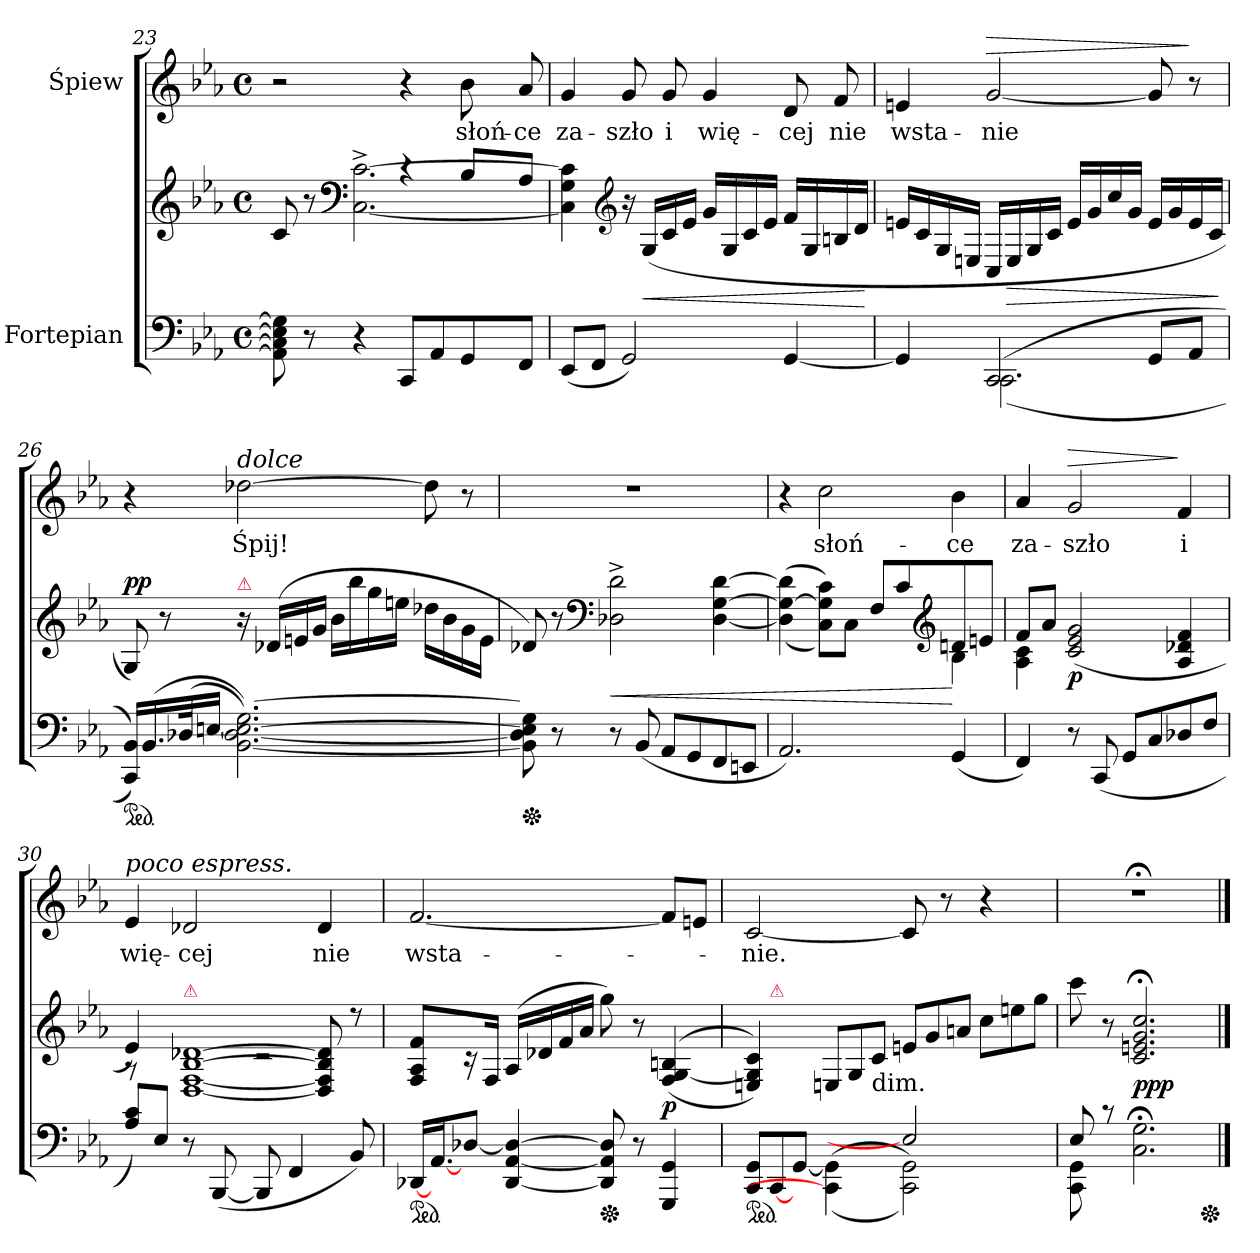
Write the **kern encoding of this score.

**kern	**kern	**dynam	**kern	**text	**dynam
*part2	*part2	*part2	*part1	*part1	*part1
*staff3	*staff2	*staff2/3	*staff1	*staff1	*staff1
*I"Fortepian	*	*	*I"Śpiew	*	*
*clefF4	*clefG2	*	*clefG2	*	*
*k[b-e-a-]	*k[b-e-a-]	*	*k[b-e-a-]	*	*
*E-:	*E-:	*	*E-:	*	*
*M4/4	*M4/4	*	*M4/4	*	*
*met(c)	*met(c)	*	*met(c)	*	*
=23	=23	=23	=23	=23	=23
*	*^	*	*	*	*
8AA-]\ 8C]\ 8E]\ 8G]\	8c/	8ryy	.	2r	.	.
8r	8r	8ryy	.	.	.	.
*	*clefF4	*	*	*	*	*
4r	[2.C^\ [2.c^\	4ryy	.	.	.	.
8CC/L	.	4rc	.	4r	.	.
8AA-/	.	.	.	.	.	.
8GG/	.	8B-/L	.	8b-\	słoń-	.
8FF/J	.	8A-/J	.	8a-/	-ce	.
*	*v	*v	*	*	*	*
=24	=24	=24	=24	=24	=24
(8EE-/L	4C]\ 4G\ 4c]\	.	4g/	za-	.
8FF/J	.	.	.	.	.
*	*clefG2	*	*	*	*
2GG/)	16r	.	8g/	-szło	.
.	(>16G/LL	<	.	.	.
.	16c/	.	8g/	i	.
.	16e-/JJ	.	.	.	.
.	16g/LL	.	4g/	wię-	.
.	16G/	.	.	.	.
.	16c/	.	.	.	.
.	16e-/JJ	.	.	.	.
[4GG/	16f/LL	.	8d/	-cej	.
.	16G/	.	.	.	.
.	16Bn/	.	8f/	nie	.
.	16d/JJ	.	.	.	.
.	.	[	.	.	.
=25	=25	=25	=25	=25	=25
*^	*	*	*	*	*
4GG/]	4ryy	16en/LL	.	4en/	wsta-	.
.	.	16c/	.	.	.	.
.	.	16G/	.	.	.	.
.	.	16En/JJ	.	.	.	.
!	!	!	!	!	!	!LO:HP:a
(2CC/	(2.CC\	16C/LL	.	[2g/	-nie	>
.	.	16E/	>	.	.	.
.	.	16G/	.	.	.	.
.	.	16c/JJ	.	.	.	.
.	.	16e/LL	.	.	.	.
.	.	16g/	.	.	.	.
.	.	16cc/	.	.	.	.
.	.	16g/JJ	.	.	.	.
8GG/L	.	16e/LL	.	8g/]	.	.
.	.	16g/	.	.	.	.
8AA-/J	.	16e/	.	8r	.	]
.	.	16c/JJ	.	.	.	.
*v	*v	*	*	*	*	*
.	.	]	.	.	.
=26	=26	=26	=26	=26	=26
!	!	!LO:DY:a	!	!	!
*ped	*	*	*	*	*
16CC/ 16BB-/LL))	8G/)	pp	4r	.	.
(<16.BB-/	.	.	.	.	.
.	8r	.	.	.	.
(<32D-X/K	.	.	.	.	.
[16En/JJ	.	.	.	.	.
!	!	!	!LO:TX:a:i:t=dolce	!	!
!	!LO:TX:a:color=crimson:t=⚠	!	!	!	!
[2.BB-\ [2.D-\ 2.E_\ [2.G\))	16r	.	[2dd-X\	Śpij!	.
.	(16d-X/LL	.	.	.	.
.	16en/	.	.	.	.
.	16g/JJ	.	.	.	.
.	16b-\LL	.	.	.	.
.	16bb-\	.	.	.	.
.	16gg\	.	.	.	.
.	16een\JJ	.	.	.	.
.	16dd-X\LL	.	8dd-\]	.	.
.	16b-\	.	.	.	.
.	16g\	.	8r	.	.
.	16e\JJ	.	.	.	.
=27	=27	=27	=27	=27	=27
*Xped	*	*	*	*	*
8BB-]\ 8D-]\ 8E]\ 8G]\	8d-X/)	.	1r	.	.
8r	8r	.	.	.	.
*	*clefF4	*	*	*	*
8r	2D-X^\ 2d-^\	<	.	.	.
(8BB-/	.	.	.	.	.
8AA-/L	.	.	.	.	.
8GG/	.	.	.	.	.
8FF/	[4D-\ [4G\ [4d-\	.	.	.	.
8EEn/J	.	.	.	.	.
=28	=28	=28	=28	=28	=28
*	*^	*	*	*	*
2.AA-/)	(<(>4D-]\ 4G_\ 4d-]\	2.ryy	.	4r	.	.
.	8C\ 8G]\ 8c\L))	.	.	2cc\	słoń-	.
.	8C\J	.	.	.	.	.
.	8F/L	.	.	.	.	.
.	8c/	.	.	.	.	.
*	*clefG2	*	*	*	*	*
(4GG/	8dn/	4B-\	[	4b-\	-ce	.
.	8en/J	.	.	.	.	.
=29	=29	=29	=29	=29	=29	=29
4FF/)	8f/L	4A-\ 4c\	.	4a-/	za-	.
.	8a-/J	.	.	.	.	.
!	!	!	!	!	!	!LO:HP:a
8r	(>2c/ 2e-/ 2g/	2.ryy	p	2g/	-szło	>
(8CC/	.	.	.	.	.	.
8GG/L	.	.	.	.	.	.
8C/	.	.	.	.	.	.
8D-X/	4A-/ 4d-X/ 4f/	.	.	4f/	i	]
8F/J	.	.	.	.	.	.
=30	=30	=30	=30	=30	=30	=30
!	!	!	!	!LO:TX:a:i:t=poco espress.	!	!
8A-/ 8c/L)	4e-/)	8r	.	4e-/	wię-	.
8E-\J	.	8ryy	.	.	.	.
!	!LO:TX:a:color=crimson:t=⚠	!	!	!	!	!
!	!LO:N:vis=1	!	!	!	!	!
8r	[2D/ [2F/ [2B-/ [2d-X/	4ryy	.	2d-X/	-cej	.
([8BBB-/	.	.	.	.	.	.
8BBB-/]	.	2rc	.	.	.	.
4FF/	.	.	.	.	.	.
.	8D]/ 8F]/ 8B-]/ 8d-]/	.	.	4d-/	nie	.
8BB-/)	8r	.	.	.	.	.
*	*v	*v	*	*	*	*
=31	=31	=31	=31	=31	=31
*ped	*	*	*	*	*
[16DD-X/LL	8F/ 8A-/ 8f/L	.	[2.f/	wsta-	.
!LO:N:vis=16.	!	!	!	!	!
[16AA-/J	.	.	.	.	.
[8D-X/J	16r	.	.	.	.
.	16F/Jk	.	.	.	.
[4DD-/ [4AA-/ 4D-_/	(16A-/LL	.	.	.	.
.	16d-X/	.	.	.	.
.	16f/	.	.	.	.
.	16a-/JJ	.	.	.	.
*Xped	*	*	*	*	*
8DD-]/ 8AA-]/ 8D-]/	8gg\)	.	.	.	.
8r	8r	.	.	.	.
4GGG/ 4GG/	(<(>4F/ [4G/ 4Bn/	p	8f/L]	.	.
.	.	.	8en/J	.	.
=32	=32	=32	=32	=32	=32
*Xtuplet	*	*	*	*	*
*^	*^	*	*	*	*
*ped	*	*	*	*	*	*	*
12CC/ 12GG/L	4ryy	4En/ 4G]/ 4c/))	12ryy	.	[2c/	-nie.	.
!	!	!	!LO:TX:a:color=crimson:t=⚠	!	!	!	!
[12CC/	.	.	3%2ryy	.	.	.	.
[12GG/J	.	.	.	.	.	.	.
*	*	*Xtuplet	*	*	*	*	*
4ryy	(<(>4CC]\ 4GG]\	12En\L	.	.	.	.	.
.	.	12G/	.	.	.	.	.
!	!	!LO:TX:c:t=dim.	!	!	!	!	!
.	.	12c/J	.	.	.	.	.
2E-/]	2CC\ 2GG\))	12en/L	.	.	8c/]	.	.
.	.	12g/	.	.	.	.	.
.	.	.	.	.	8r	.	.
.	.	12an/J	.	.	.	.	.
.	.	12cc\L	6.ryy	.	4r	.	.
.	.	12een\	.	.	.	.	.
.	.	12gg\J	.	.	.	.	.
*	*	*v	*v	*	*	*	*
=33	=33	=33	=33	=33	=33	=33
8E-/	8CC\ 8GG\	8ccc\	.	1r;<	.	.
8rc	2..ryy	8r	.	.	.	.
2.C;\ 2.G;\	.	2.c;</ 2.en;</ 2.g;</ 2.cc;</	ppp	.	.	.
*v	*v	*	*	*	*	*
*Xped	*	*	*	*	*
==	==	==	==	==	==
*-	*-	*-	*-	*-	*-
